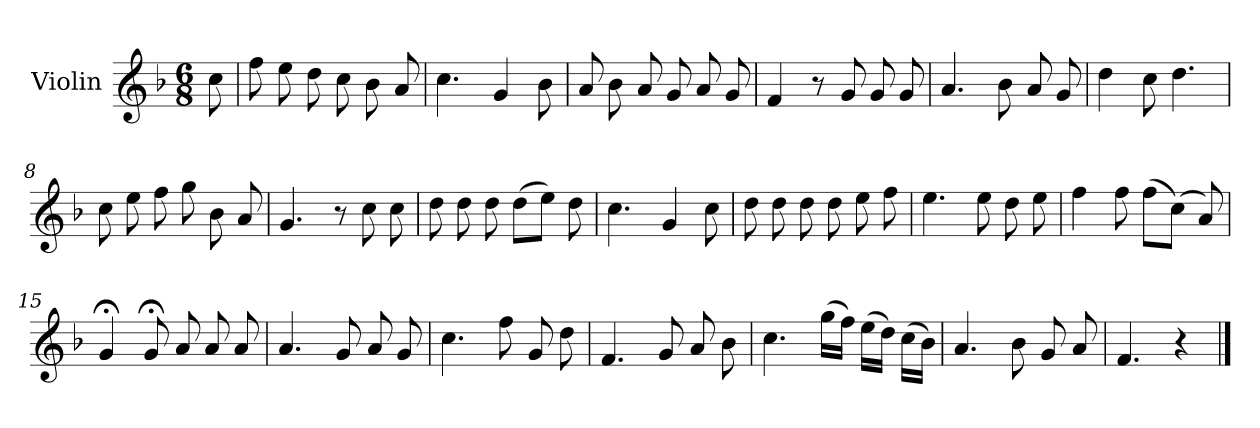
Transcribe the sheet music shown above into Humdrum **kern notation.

**kern	**dynam
*part1	*part1
*staff1	*staff1
*I"Violin	*
*I'Vln.	*
*clefG2	*
*k[b-]	*
*M6/8	*
=1	=1
8cc	Andante
=2	=2
8ff	.
8ee	.
8dd	.
8cc	.
8b-	.
8a	.
=3	=3
4.cc	.
4g	.
8b-	.
=4	=4
8a	.
8b-	.
8a	.
8g	.
8a	.
8g	.
=5	=5
4f	.
8r	.
8g	.
8g	.
8g	.
=6	=6
4.a	.
8b-	.
8a	.
8g	.
=7	=7
4dd	.
8cc	.
4.dd	.
!!LO:LB:g=z
=8	=8
8cc	.
8ee	.
8ff	.
8gg	.
8b-	.
8a	.
=9	=9
4.g	.
8r	.
8cc	.
8cc	.
=10	=10
8dd	.
8dd	.
8dd	.
(8ddL	.
8eeJ)	.
8dd	.
=11	=11
4.cc	.
4g	.
8cc	.
=12	=12
8dd	.
8dd	.
8dd	.
8dd	.
8ee	.
8ff	.
=13	=13
4.ee	.
8ee	.
8dd	.
8ee	.
=14	=14
4ff	.
8ff	.
(8ffL	.
(8ccJ)	.
8a)	.
!!LO:LB:g=z
=15	=15
4g;<	.
8g;<	.
8a	.
8a	.
8a	.
=16	=16
4.a	.
8g	.
8a	.
8g	.
=17	=17
4.cc	.
8ff	.
8g	.
8dd	.
=18	=18
4.f	.
8g	.
8a	.
8b-	.
=19	=19
4.cc	.
(16ggLL	.
16ffJJ)	.
(16eeLL	.
16ddJJ)	.
(16ccLL	.
16b-JJ)	.
=20	=20
4.a	.
8b-	.
8g	.
8a	.
!!LO:LB:g=z
=21	=21
4.f	.
4r	.
==	==
*-	*-
